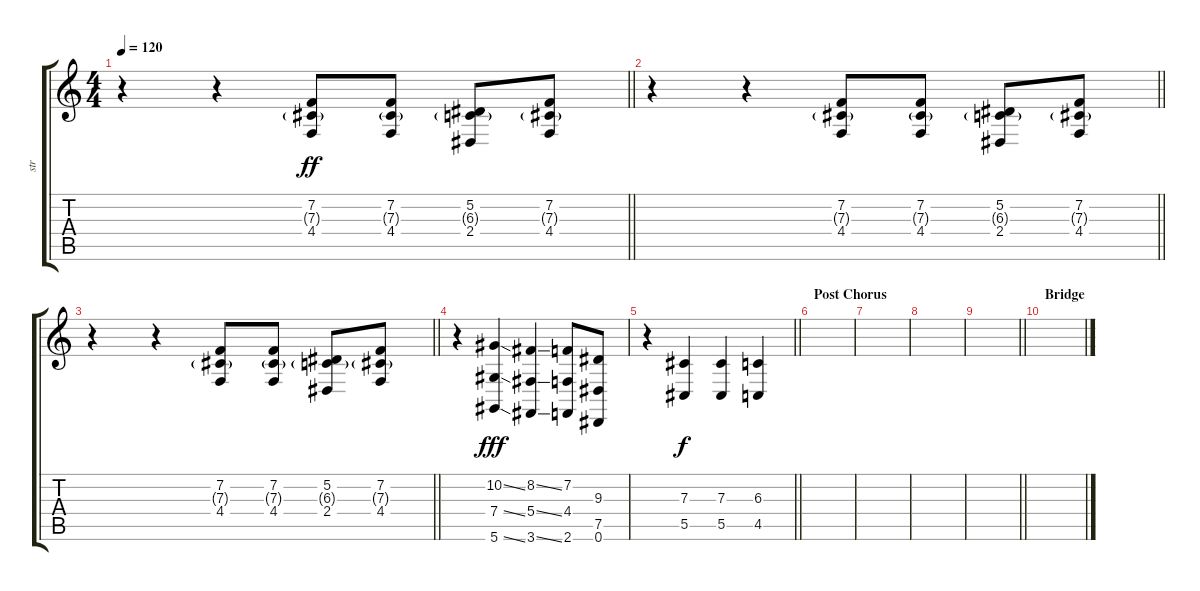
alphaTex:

\track ("str" "str") {instrument pizzicatostrings}
\staff {score tabs}
\tuning (Eb4 Bb3 Gb3 Db3 Ab2 Eb2) {hide}
\ts (4 4)
\tempo 120
\clef g2
\barLineRight lightlight
\ks c
r.4{dy fff} r.4 (7.2 7.3{g} 4.4).8{dy ff} (7.2 7.3{g} 4.4).8 (5.2 6.3{g} 2.4).8 (7.2 7.3{g} 4.4).8 |
\barLineRight lightlight
r.4 r.4 (7.2 7.3{g} 4.4).8 (7.2 7.3{g} 4.4).8 (5.2 6.3{g} 2.4).8 (7.2 7.3{g} 4.4).8 |
\barLineRight lightlight
r.4 r.4 (7.2 7.3{g} 4.4).8 (7.2 7.3{g} 4.4).8 (5.2 6.3{g} 2.4).8 (7.2 7.3{g} 4.4).8 |
r.4 (10.2{ss} 7.4{ss} 5.6{ss}).4{dy fff} (8.2{ss} 5.4{ss} 3.6{ss}).4 (7.2 4.4 2.6).8 (9.3 7.5 0.6).8 |
\barLineRight lightlight
r.4 (7.3 5.5).4{dy f} (7.3 5.5).4 (6.3 4.5).4 |
\section ("" "Post Chorus")
|
|
|
\barLineRight lightlight
|
\section ("" "Bridge")
